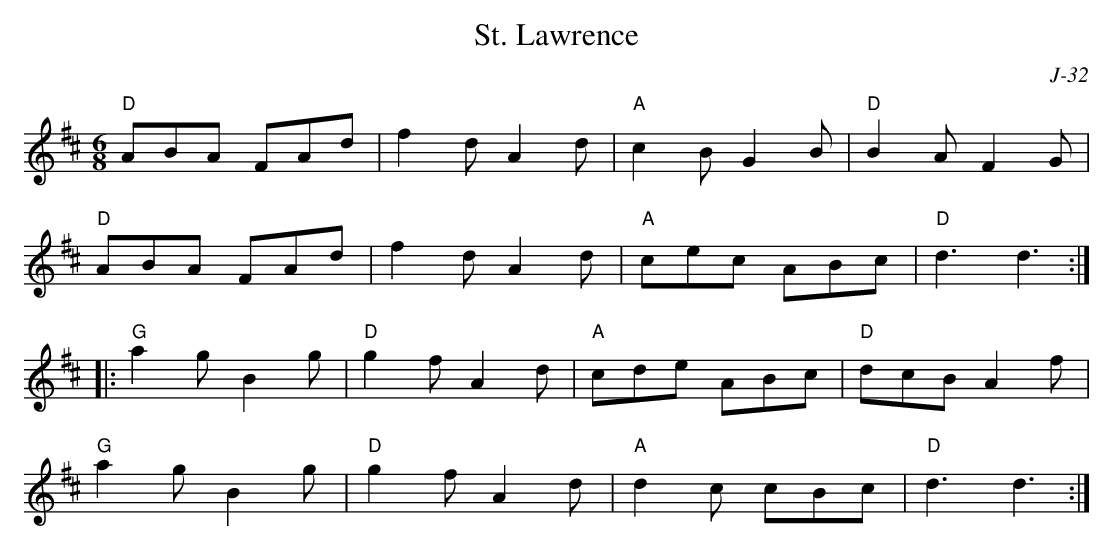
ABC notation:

X:1
T: St. Lawrence
C: J-32
M: 6/8
K: D
"D"ABA FAd| f2d A2d| "A"c2B G2B| "D"B2A F2G|
"D"ABA FAd| f2d A2d| "A"cec ABc| "D"d3 d3:|
|:\
"G"a2g B2g| "D"g2f A2d| "A"cde ABc| "D"dcB A2f|
"G"a2g B2g| "D"g2f A2d| "A"d2c cBc| "D"d3 d3:|
